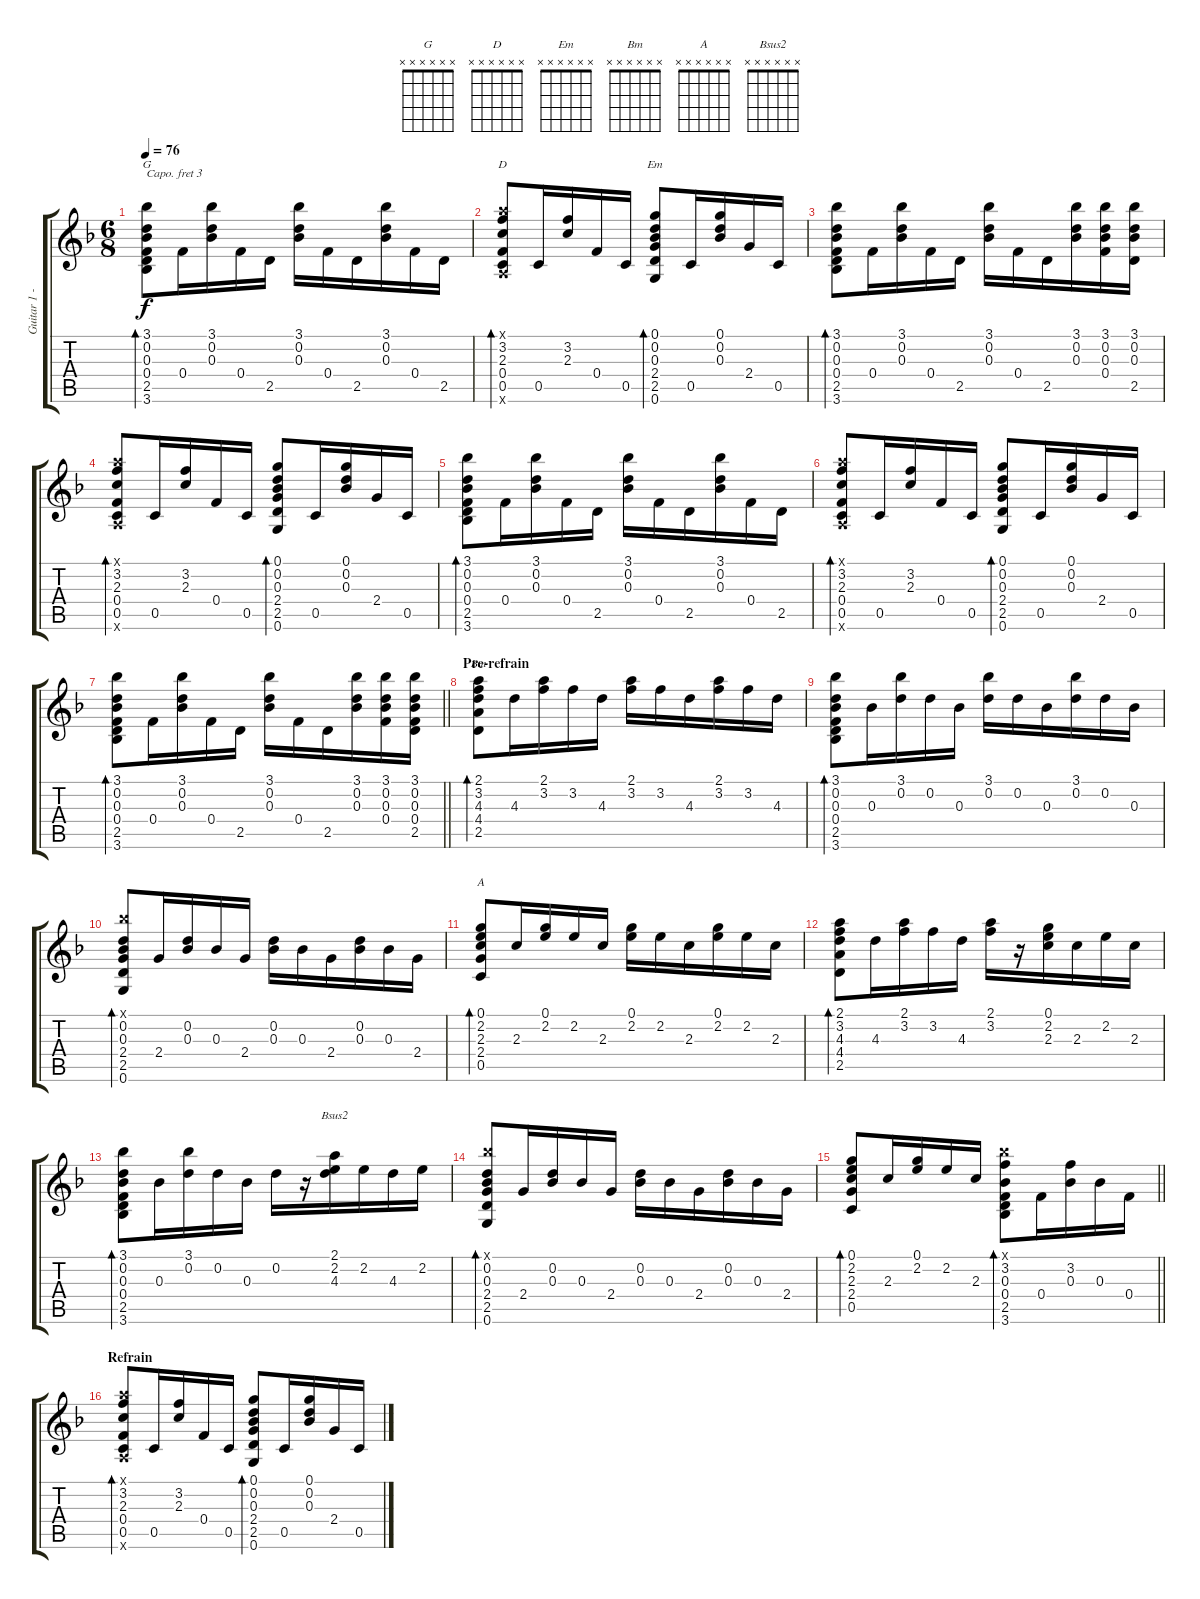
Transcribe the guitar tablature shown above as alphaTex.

\track ("Guitar 1 - Arpeggio (capo 3)" "Guitar 1 -") {instrument acousticguitarsteel}
\staff {score tabs}
\capo 3
\tuning (E4 B3 G3 D3 A2 E2) {hide}
\chord ("G" x x x x x x)
\chord ("D" x x x x x x)
\chord ("Em" x x x x x x)
\chord ("Bm" x x x x x x)
\chord ("A" x x x x x x)
\chord ("Bsus2" x x x x x x)
\ts (6 8)
\tempo 76
\clef g2
\ks f
(3.1 0.2 0.3 0.4 2.5 3.6).8{bd 60 ch "G" dy f} 0.4.16 (3.1 0.2 0.3).16 0.4.16 2.5.16 (3.1 0.2 0.3).16 0.4.16 2.5.16 (3.1 0.2 0.3).16 0.4.16 2.5.16 |
(2.1{x} 3.2 2.3 0.4 0.5 2.6{x}).8{bd 60 ch "D"} 0.5.16 (3.2 2.3).16 0.4.16 0.5.16 (0.1 0.2 0.3 2.4 2.5 0.6).8{bd 60 ch "Em"} 0.5.16 (0.1 0.2 0.3).16 2.4.16 0.5.16 |
(3.1 0.2 0.3 0.4 2.5 3.6).8{bd 60} 0.4.16 (3.1 0.2 0.3).16 0.4.16 2.5.16 (3.1 0.2 0.3).16 0.4.16 2.5.16 (3.1 0.2 0.3).16 (3.1 0.2 0.3 0.4).16 (3.1 0.2 0.3 2.5).16 |
(2.1{x} 3.2 2.3 0.4 0.5 2.6{x}).8{bd 60} 0.5.16 (3.2 2.3).16 0.4.16 0.5.16 (0.1 0.2 0.3 2.4 2.5 0.6).8{bd 60} 0.5.16 (0.1 0.2 0.3).16 2.4.16 0.5.16 |
(3.1 0.2 0.3 0.4 2.5 3.6).8{bd 60} 0.4.16 (3.1 0.2 0.3).16 0.4.16 2.5.16 (3.1 0.2 0.3).16 0.4.16 2.5.16 (3.1 0.2 0.3).16 0.4.16 2.5.16 |
(2.1{x} 3.2 2.3 0.4 0.5 2.6{x}).8{bd 60} 0.5.16 (3.2 2.3).16 0.4.16 0.5.16 (0.1 0.2 0.3 2.4 2.5 0.6).8{bd 60} 0.5.16 (0.1 0.2 0.3).16 2.4.16 0.5.16 |
\barLineRight lightlight
(3.1 0.2 0.3 0.4 2.5 3.6).8{bd 60} 0.4.16 (3.1 0.2 0.3).16 0.4.16 2.5.16 (3.1 0.2 0.3).16 0.4.16 2.5.16 (3.1 0.2 0.3).16 (3.1 0.2 0.3 0.4).16 (3.1 0.2 0.3 0.4 2.5).16 |
\section ("" "Pre-refrain")
(2.1 3.2 4.3 4.4 2.5).8{bd 60 ch "Bm"} 4.3.16 (2.1 3.2).16 3.2.16 4.3.16 (2.1 3.2).16 3.2.16 4.3.16 (2.1 3.2).16 3.2.16 4.3.16 |
(3.1 0.2 0.3 0.4 2.5 3.6).8{bd 60} 0.3.16 (3.1 0.2).16 0.2.16 0.3.16 (3.1 0.2).16 0.2.16 0.3.16 (3.1 0.2).16 0.2.16 0.3.16 |
(3.1{x} 0.2 0.3 2.4 2.5 0.6).8{bd 60} 2.4.16 (0.2 0.3).16 0.3.16 2.4.16 (0.2 0.3).16 0.3.16 2.4.16 (0.2 0.3).16 0.3.16 2.4.16 |
(0.1 2.2 2.3 2.4 0.5).8{bd 60 ch "A"} 2.3.16 (0.1 2.2).16 2.2.16 2.3.16 (0.1 2.2).16 2.2.16 2.3.16 (0.1 2.2).16 2.2.16 2.3.16 |
(2.1 3.2 4.3 4.4 2.5).8{bd 60} 4.3.16 (2.1 3.2).16 3.2.16 4.3.16 (2.1 3.2).16 r.16 (0.1 2.2 2.3).16 2.3.16 2.2.16 2.3.16 |
(3.1 0.2 0.3 0.4 2.5 3.6).8{bd 60} 0.3.16 (3.1 0.2).16 0.2.16 0.3.16 0.2.16 r.16 (2.1 2.2 4.3).16{ch "Bsus2"} 2.2.16 4.3.16 2.2.16 |
(3.1{x} 0.2 0.3 2.4 2.5 0.6).8{bd 60} 2.4.16 (0.2 0.3).16 0.3.16 2.4.16 (0.2 0.3).16 0.3.16 2.4.16 (0.2 0.3).16 0.3.16 2.4.16 |
\barLineRight lightlight
(0.1 2.2 2.3 2.4 0.5).8{bd 60} 2.3.16 (0.1 2.2).16 2.2.16 2.3.16 (3.1{x} 3.2 0.3 0.4 2.5 3.6).8{bd 60} 0.4.16 (3.2 0.3).16 0.3.16 0.4.16 |
\section ("" "Refrain")
(2.1{x} 3.2 2.3 0.4 0.5 2.6{x}).8{bd 60} 0.5.16 (3.2 2.3).16 0.4.16 0.5.16 (0.1 0.2 0.3 2.4 2.5 0.6).8{bd 60} 0.5.16 (0.1 0.2 0.3).16 2.4.16 0.5.16
